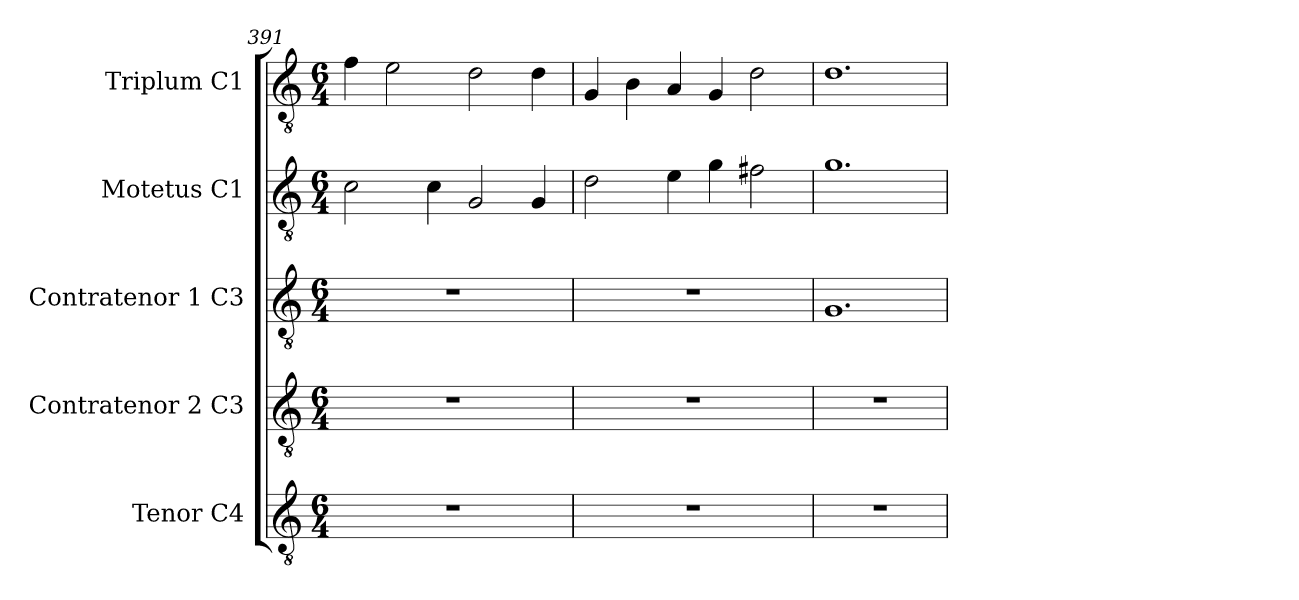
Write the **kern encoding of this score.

**kern	**kern	**kern	**text	**kern	**text	**kern	**text
*part5	*part4	*part3	*part3	*part2	*part2	*part1	*part1
*staff5	*staff4	*staff3	*staff3	*staff2	*staff2	*staff1	*staff1
*I"Tenor  C4	*I"Contratenor 2  C3	*I"Contratenor 1  C3	*	*I"Motetus  C1	*	*I"Triplum  C1	*
*I'T	*I'Ct2	*I'Ct1	*	*I'Mot	*	*I'Tr	*
*clefGv2	*clefGv2	*clefGv2	*	*clefGv2	*	*clefGv2	*
*k[]	*k[]	*k[]	*	*k[]	*	*k[]	*
*C:	*C:	*C:	*	*C:	*	*C:	*
*M6/4	*M6/4	*M6/4	*	*M6/4	*	*M6/4	*
=391	=391	=391	=391	=391	=391	=391	=391
!	!	!	!	!	!LO:LY:b:cj	!	!LO:LY:b:cj
1.r	1.r	1.r	.	2c\	.	4f\	--
!	!	!	!	!	!	!	!LO:LY:b:cj
.	.	.	.	.	.	2e\	--
!	!	!	!	!	!LO:LY:b:cj	!	!
.	.	.	.	4c\	.	.	.
!	!	!	!	!	!LO:LY:b:cj	!	!LO:LY:b:cj
.	.	.	.	2G/	.	2d\	--
!	!	!	!	!	!LO:LY:b:cj	!	!LO:LY:b:cj
.	.	.	.	4G/	.	4d\	--
=392	=392	=392	=392	=392	=392	=392	=392
!	!	!	!	!	!LO:LY:b:cj	!	!LO:LY:b:cj
1.r	1.r	1.r	.	2d\	.	4G/	--
!	!	!	!	!	!	!	!LO:LY:b:cj
.	.	.	.	.	.	4B\	--
!	!	!	!	!	!LO:LY:b:cj	!	!LO:LY:b:cj
.	.	.	.	4e\	.	4A/	--
!	!	!	!	!	!LO:LY:b:cj	!	!LO:LY:b:cj
.	.	.	.	4g\	.	4G/	--
!	!	!	!	!	!LO:LY:b:cj	!	!LO:LY:b:cj
.	.	.	.	2f#\	.	2d\	--
=393	=393	=393	=393	=393	=393	=393	=393
!	!	!	!LO:LY:b:cj	!	!LO:LY:b:cj	!	!LO:LY:b:cj
1.r	1.r	1.G	.	1.g	.	1.d	--
=	=	=	=	=	=	=	=
*-	*-	*-	*-	*-	*-	*-	*-
